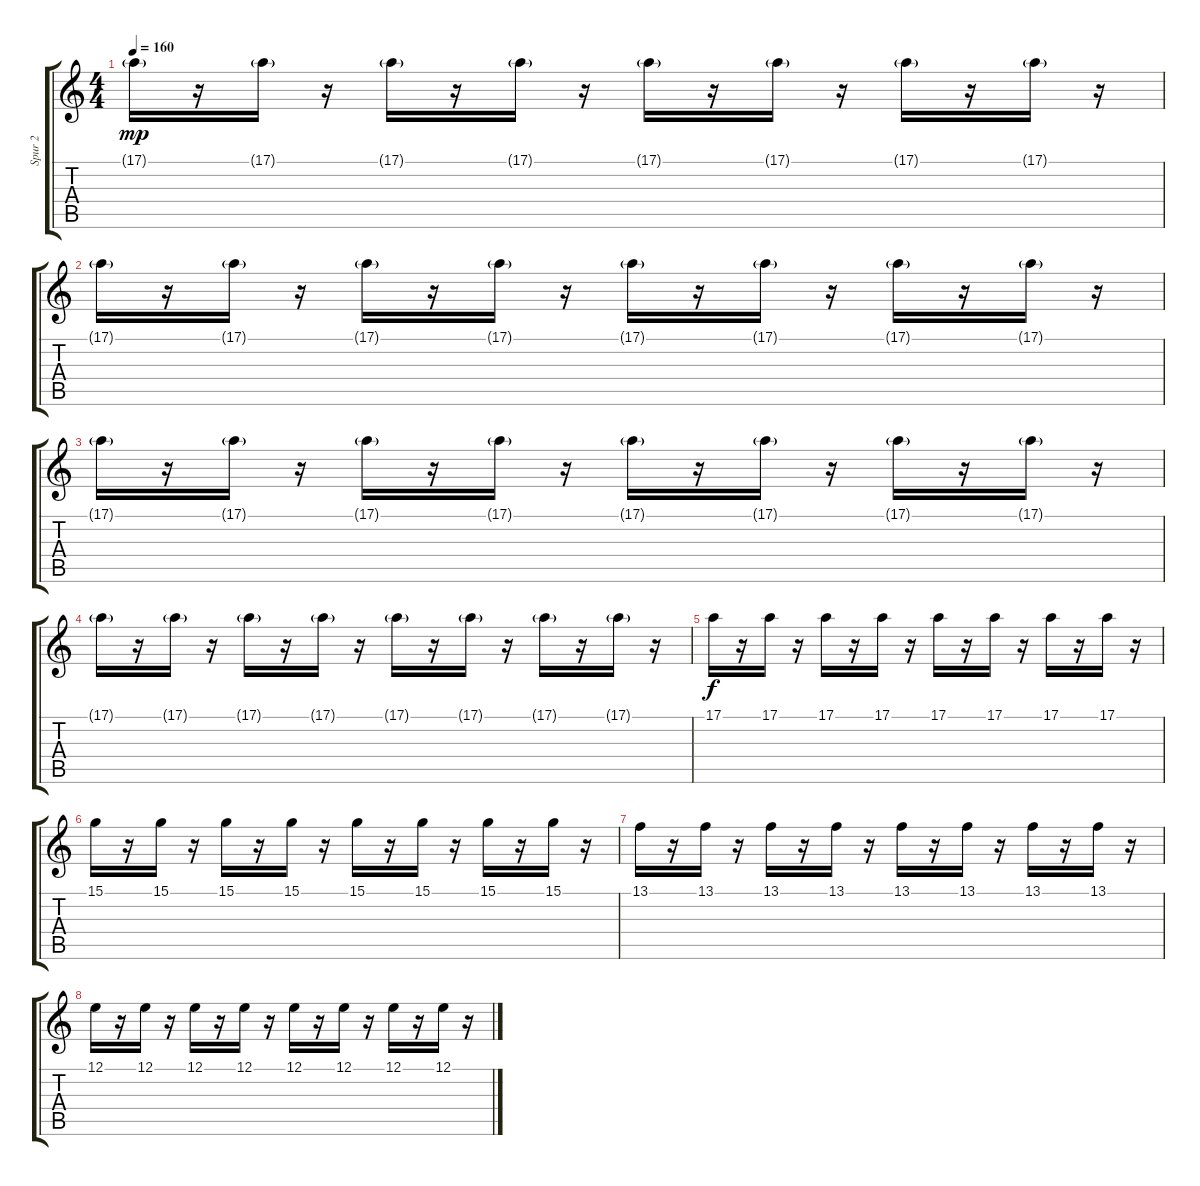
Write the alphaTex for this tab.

\track ("Spur 2" "Spur 2") {instrument vibraphone}
\staff {score tabs}
\tuning (E4 B3 G3 D3 A2 E2) {hide}
\ts (4 4)
\tempo 160
\clef g2
\ks c
17.1{g}.16{dy mp} r.16 17.1{g}.16 r.16 17.1{g}.16 r.16 17.1{g}.16 r.16 17.1{g}.16 r.16 17.1{g}.16 r.16 17.1{g}.16 r.16 17.1{g}.16 r.16 |
17.1{g}.16 r.16 17.1{g}.16 r.16 17.1{g}.16 r.16 17.1{g}.16 r.16 17.1{g}.16 r.16 17.1{g}.16 r.16 17.1{g}.16 r.16 17.1{g}.16 r.16 |
17.1{g}.16 r.16 17.1{g}.16 r.16 17.1{g}.16 r.16 17.1{g}.16 r.16 17.1{g}.16 r.16 17.1{g}.16 r.16 17.1{g}.16 r.16 17.1{g}.16 r.16 |
17.1{g}.16 r.16 17.1{g}.16 r.16 17.1{g}.16 r.16 17.1{g}.16 r.16 17.1{g}.16 r.16 17.1{g}.16 r.16 17.1{g}.16 r.16 17.1{g}.16 r.16 |
17.1.16{dy f volume 8 instrument stringensemble1} r.16 17.1.16 r.16 17.1.16 r.16 17.1.16 r.16 17.1.16 r.16 17.1.16 r.16 17.1.16 r.16 17.1.16 r.16 |
15.1.16{instrument stringensemble1} r.16 15.1.16 r.16 15.1.16 r.16 15.1.16 r.16 15.1.16 r.16 15.1.16 r.16 15.1.16 r.16 15.1.16 r.16 |
13.1.16{instrument stringensemble1} r.16 13.1.16 r.16 13.1.16 r.16 13.1.16 r.16 13.1.16 r.16 13.1.16 r.16 13.1.16 r.16 13.1.16 r.16 |
12.1.16{instrument stringensemble1} r.16 12.1.16 r.16 12.1.16 r.16 12.1.16 r.16 12.1.16 r.16 12.1.16 r.16 12.1.16 r.16 12.1.16 r.16
